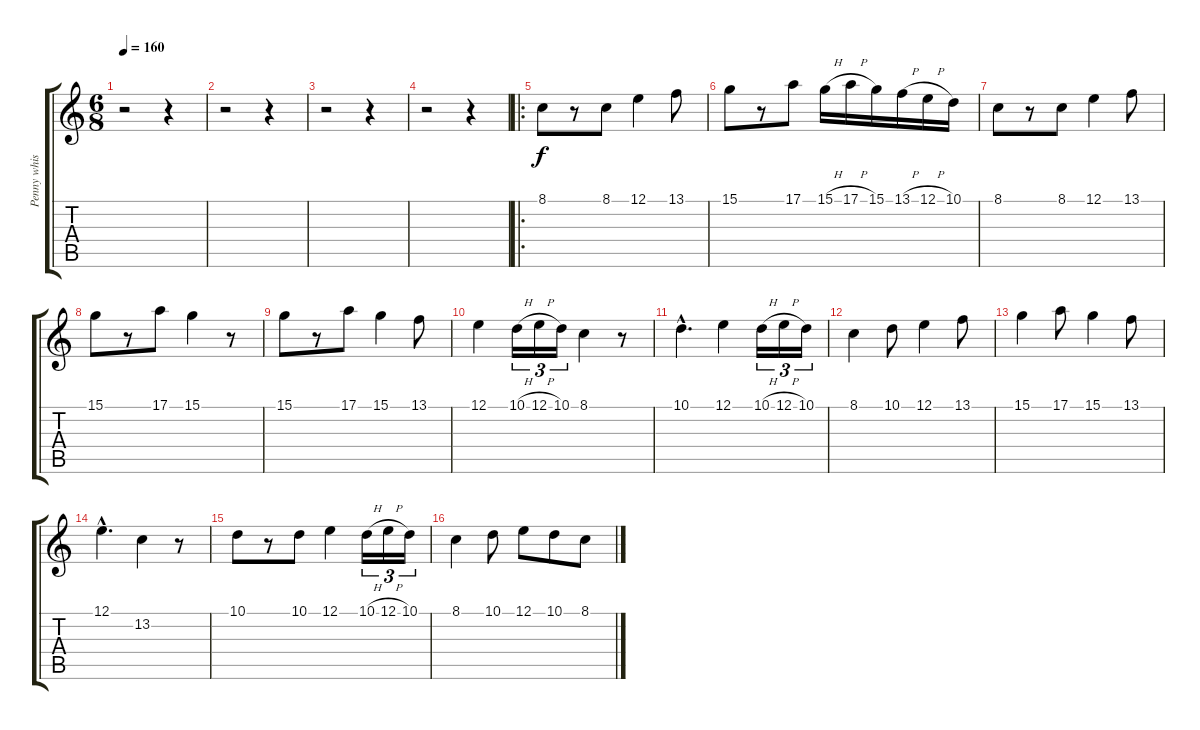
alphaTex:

\track ("Penny whistle" "Penny whis") {instrument whistle}
\staff {score tabs}
\tuning (E4 B3 G3 D3 A2 E2) {hide}
\ts (6 8)
\tempo 160
\clef g2
\ks c
r.2{dy f} r.4 |
r.2 r.4 |
r.2 r.4 |
r.2 r.4 |
\ro
8.1.8 r.8 8.1.8 12.1.4 13.1.8 |
15.1.8 r.8 17.1.8 15.1{h}.16 17.1{h}.16 15.1.16 13.1{h}.16 12.1{h}.16 10.1.16 |
8.1.8 r.8 8.1.8 12.1.4 13.1.8 |
15.1.8 r.8 17.1.8 15.1.4 r.8 |
15.1.8 r.8 17.1.8 15.1.4 13.1.8 |
12.1.4 10.1{h}.16{tu (3 2)} 12.1{h}.16{tu (3 2)} 10.1.16{tu (3 2)} 8.1.4 r.8 |
10.1{hac}.4{d} 12.1.4 10.1{h}.16{tu (3 2)} 12.1{h}.16{tu (3 2)} 10.1.16{tu (3 2)} |
8.1.4 10.1.8 12.1.4 13.1.8 |
15.1.4 17.1.8 15.1.4 13.1.8 |
12.1{hac}.4{d} 13.2.4 r.8 |
10.1.8 r.8 10.1.8 12.1.4 10.1{h}.16{tu (3 2)} 12.1{h}.16{tu (3 2)} 10.1.16{tu (3 2)} |
8.1.4 10.1.8 12.1.8 10.1.8 8.1.8
